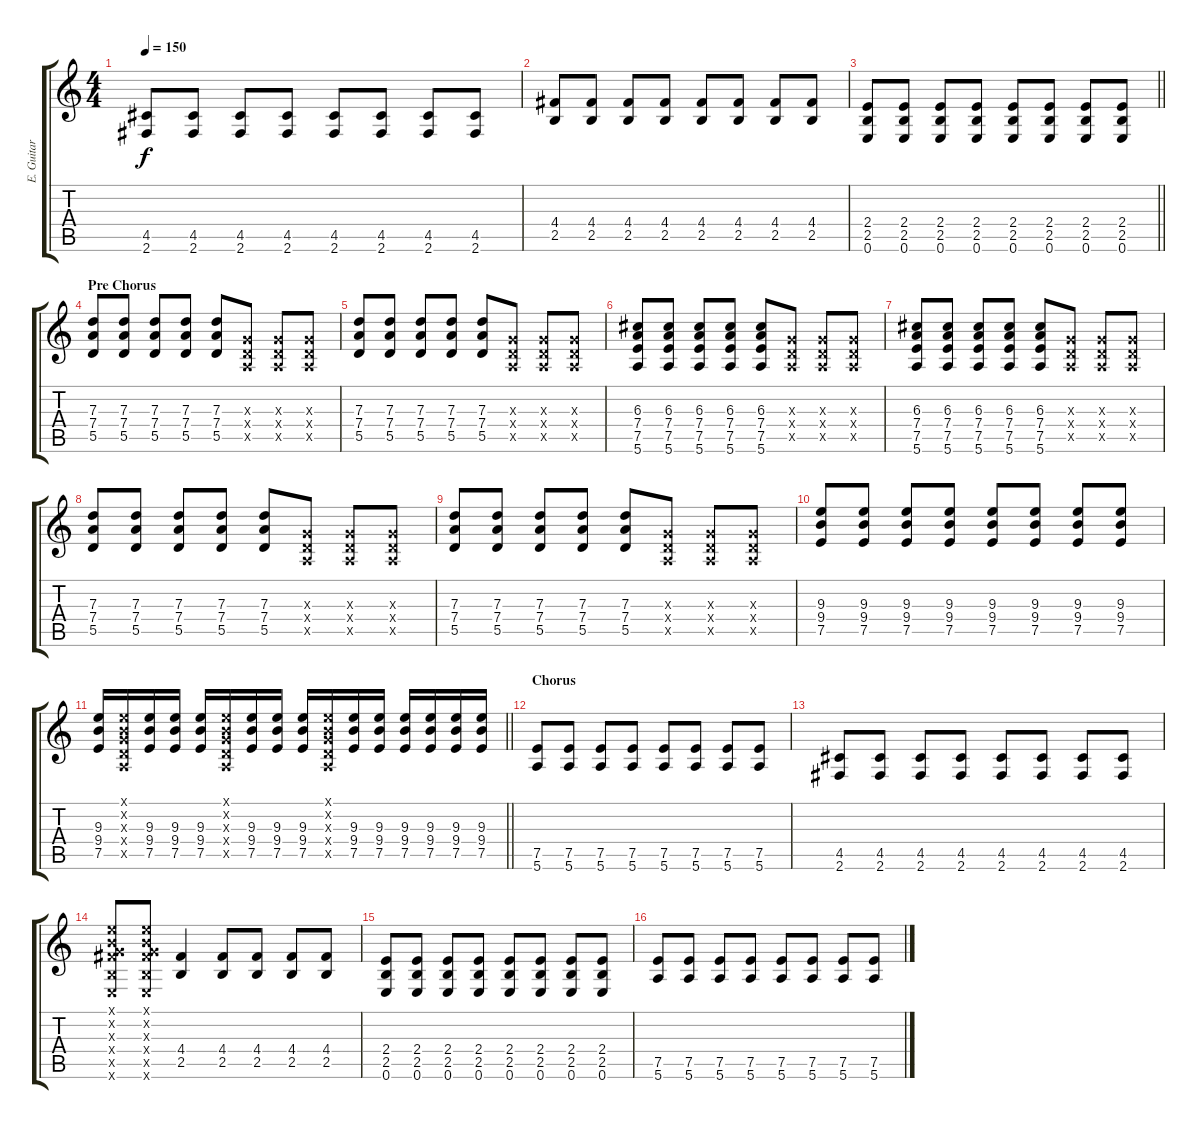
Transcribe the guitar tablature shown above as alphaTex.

\track ("E. Guitar Lead" "E. Guitar ") {instrument distortionguitar}
\staff {score tabs}
\tuning (E4 B3 G3 D3 A2 E2) {hide}
\ts (4 4)
\tempo 150
\clef g2
\ks c
(4.5 2.6).8{dy f} (4.5 2.6).8 (4.5 2.6).8 (4.5 2.6).8 (4.5 2.6).8 (4.5 2.6).8 (4.5 2.6).8 (4.5 2.6).8 |
(4.4 2.5).8 (4.4 2.5).8 (4.4 2.5).8 (4.4 2.5).8 (4.4 2.5).8 (4.4 2.5).8 (4.4 2.5).8 (4.4 2.5).8 |
\barLineRight lightlight
(2.4 2.5 0.6).8 (2.4 2.5 0.6).8 (2.4 2.5 0.6).8 (2.4 2.5 0.6).8 (2.4 2.5 0.6).8 (2.4 2.5 0.6).8 (2.4 2.5 0.6).8 (2.4 2.5 0.6).8 |
\section ("" "Pre Chorus")
(7.3 7.4 5.5).8 (7.3 7.4 5.5).8 (7.3 7.4 5.5).8 (7.3 7.4 5.5).8 (7.3 7.4 5.5).8 (0.3{x} 0.4{x} 0.5{x}).8 (0.3{x} 0.4{x} 0.5{x}).8 (0.3{x} 0.4{x} 0.5{x}).8 |
(7.3 7.4 5.5).8 (7.3 7.4 5.5).8 (7.3 7.4 5.5).8 (7.3 7.4 5.5).8 (7.3 7.4 5.5).8 (0.3{x} 0.4{x} 0.5{x}).8 (0.3{x} 0.4{x} 0.5{x}).8 (0.3{x} 0.4{x} 0.5{x}).8 |
(6.3 7.4 7.5 5.6).8 (6.3 7.4 7.5 5.6).8 (6.3 7.4 7.5 5.6).8 (6.3 7.4 7.5 5.6).8 (6.3 7.4 7.5 5.6).8 (0.3{x} 0.4{x} 0.5{x}).8 (0.3{x} 0.4{x} 0.5{x}).8 (0.3{x} 0.4{x} 0.5{x}).8 |
(6.3 7.4 7.5 5.6).8 (6.3 7.4 7.5 5.6).8 (6.3 7.4 7.5 5.6).8 (6.3 7.4 7.5 5.6).8 (6.3 7.4 7.5 5.6).8 (0.3{x} 0.4{x} 0.5{x}).8 (0.3{x} 0.4{x} 0.5{x}).8 (0.3{x} 0.4{x} 0.5{x}).8 |
(7.3 7.4 5.5).8 (7.3 7.4 5.5).8 (7.3 7.4 5.5).8 (7.3 7.4 5.5).8 (7.3 7.4 5.5).8 (0.3{x} 0.4{x} 0.5{x}).8 (0.3{x} 0.4{x} 0.5{x}).8 (0.3{x} 0.4{x} 0.5{x}).8 |
(7.3 7.4 5.5).8 (7.3 7.4 5.5).8 (7.3 7.4 5.5).8 (7.3 7.4 5.5).8 (7.3 7.4 5.5).8 (0.3{x} 0.4{x} 0.5{x}).8 (0.3{x} 0.4{x} 0.5{x}).8 (0.3{x} 0.4{x} 0.5{x}).8 |
(9.3 9.4 7.5).8 (9.3 9.4 7.5).8 (9.3 9.4 7.5).8 (9.3 9.4 7.5).8 (9.3 9.4 7.5).8 (9.3 9.4 7.5).8 (9.3 9.4 7.5).8 (9.3 9.4 7.5).8 |
\barLineRight lightlight
(9.3 9.4 7.5).16 (0.1{x} 0.2{x} 0.3{x} 0.4{x} 0.5{x}).16 (9.3 9.4 7.5).16 (9.3 9.4 7.5).16 (9.3 9.4 7.5).16 (0.1{x} 0.2{x} 0.3{x} 0.4{x} 0.5{x}).16 (9.3 9.4 7.5).16 (9.3 9.4 7.5).16 (9.3 9.4 7.5).16 (0.1{x} 0.2{x} 0.3{x} 0.4{x} 0.5{x}).16 (9.3 9.4 7.5).16 (9.3 9.4 7.5).16 (9.3 9.4 7.5).16 (9.3 9.4 7.5).16 (9.3 9.4 7.5).16 (9.3 9.4 7.5).16 |
\section ("" "Chorus")
(7.5 5.6).8 (7.5 5.6).8 (7.5 5.6).8 (7.5 5.6).8 (7.5 5.6).8 (7.5 5.6).8 (7.5 5.6).8 (7.5 5.6).8 |
(4.5 2.6).8 (4.5 2.6).8 (4.5 2.6).8 (4.5 2.6).8 (4.5 2.6).8 (4.5 2.6).8 (4.5 2.6).8 (4.5 2.6).8 |
(0.1{x} 0.2{x} 0.3{x} 4.4{x} 2.5{x} 0.6{x}).8 (0.1{x} 0.2{x} 0.3{x} 4.4{x} 2.5{x} 0.6{x}).8 (4.4 2.5).4 (4.4 2.5).8 (4.4 2.5).8 (4.4 2.5).8 (4.4 2.5).8 |
(2.4 2.5 0.6).8 (2.4 2.5 0.6).8 (2.4 2.5 0.6).8 (2.4 2.5 0.6).8 (2.4 2.5 0.6).8 (2.4 2.5 0.6).8 (2.4 2.5 0.6).8 (2.4 2.5 0.6).8 |
(7.5 5.6).8 (7.5 5.6).8 (7.5 5.6).8 (7.5 5.6).8 (7.5 5.6).8 (7.5 5.6).8 (7.5 5.6).8 (7.5 5.6).8
